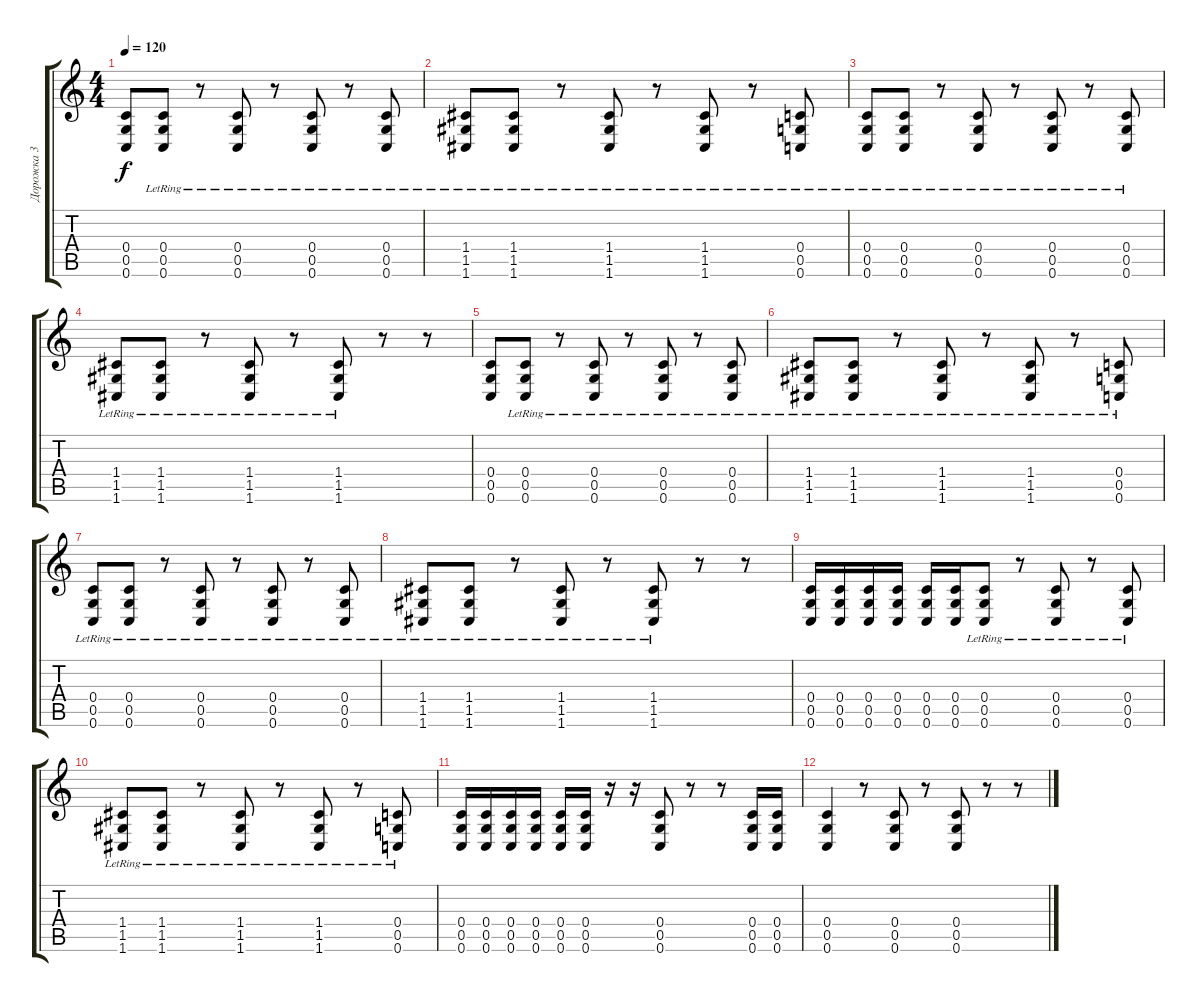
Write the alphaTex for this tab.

\track ("Дорожка 3" "Дорожка 3") {instrument distortionguitar}
\staff {score tabs}
\tuning (D4 A3 F3 C3 G2 C2) {hide}
\ts (4 4)
\tempo 120
\clef g2
\ks c
(0.4 0.5 0.6).8{dy f} (0.4{lr} 0.5{lr} 0.6{lr}).8 r.8 (0.4{lr} 0.5{lr} 0.6{lr}).8 r.8 (0.4{lr} 0.5{lr} 0.6{lr}).8 r.8 (0.4{lr} 0.5{lr} 0.6{lr}).8 |
(1.4{lr} 1.5{lr} 1.6{lr}).8 (1.4{lr} 1.5{lr} 1.6{lr}).8 r.8 (1.4{lr} 1.5{lr} 1.6{lr}).8 r.8 (1.4{lr} 1.5{lr} 1.6{lr}).8 r.8 (0.4{lr} 0.5{lr} 0.6{lr}).8 |
(0.4{lr} 0.5{lr} 0.6{lr}).8 (0.4{lr} 0.5{lr} 0.6{lr}).8 r.8 (0.4{lr} 0.5{lr} 0.6{lr}).8 r.8 (0.4{lr} 0.5{lr} 0.6{lr}).8 r.8 (0.4{lr} 0.5{lr} 0.6{lr}).8 |
(1.4{lr} 1.5{lr} 1.6{lr}).8 (1.4{lr} 1.5{lr} 1.6{lr}).8 r.8 (1.4{lr} 1.5{lr} 1.6{lr}).8 r.8 (1.4{lr} 1.5{lr} 1.6{lr}).8 r.8 r.8 |
(0.4 0.5 0.6).8 (0.4{lr} 0.5{lr} 0.6{lr}).8 r.8 (0.4{lr} 0.5{lr} 0.6{lr}).8 r.8 (0.4{lr} 0.5{lr} 0.6{lr}).8 r.8 (0.4{lr} 0.5{lr} 0.6{lr}).8 |
(1.4{lr} 1.5{lr} 1.6{lr}).8 (1.4{lr} 1.5{lr} 1.6{lr}).8 r.8 (1.4{lr} 1.5{lr} 1.6{lr}).8 r.8 (1.4{lr} 1.5{lr} 1.6{lr}).8 r.8 (0.4{lr} 0.5{lr} 0.6{lr}).8 |
(0.4{lr} 0.5{lr} 0.6{lr}).8 (0.4{lr} 0.5{lr} 0.6{lr}).8 r.8 (0.4{lr} 0.5{lr} 0.6{lr}).8 r.8 (0.4{lr} 0.5{lr} 0.6{lr}).8 r.8 (0.4{lr} 0.5{lr} 0.6{lr}).8 |
(1.4{lr} 1.5{lr} 1.6{lr}).8 (1.4{lr} 1.5{lr} 1.6{lr}).8 r.8 (1.4{lr} 1.5{lr} 1.6{lr}).8 r.8 (1.4{lr} 1.5{lr} 1.6{lr}).8 r.8 r.8 |
(0.4 0.5 0.6).16 (0.4 0.5 0.6).16 (0.4 0.5 0.6).16 (0.4 0.5 0.6).16 (0.4 0.5 0.6).16 (0.4 0.5 0.6).16 (0.4{lr} 0.5{lr} 0.6{lr}).8 r.8 (0.4{lr} 0.5{lr} 0.6{lr}).8 r.8 (0.4{lr} 0.5{lr} 0.6{lr}).8 |
(1.4{lr} 1.5{lr} 1.6{lr}).8 (1.4{lr} 1.5{lr} 1.6{lr}).8 r.8 (1.4{lr} 1.5{lr} 1.6{lr}).8 r.8 (1.4{lr} 1.5{lr} 1.6{lr}).8 r.8 (0.4{lr} 0.5{lr} 0.6{lr}).8 |
(0.4 0.5 0.6).16 (0.4 0.5 0.6).16 (0.4 0.5 0.6).16 (0.4 0.5 0.6).16 (0.4 0.5 0.6).16 (0.4 0.5 0.6).16 r.16 r.16 (0.4 0.5 0.6).8 r.8 r.8 (0.4 0.5 0.6).16 (0.4 0.5 0.6).16 |
(0.4 0.5 0.6).4 r.8 (0.4 0.5 0.6).8 r.8 (0.4 0.5 0.6).8 r.8 r.8
